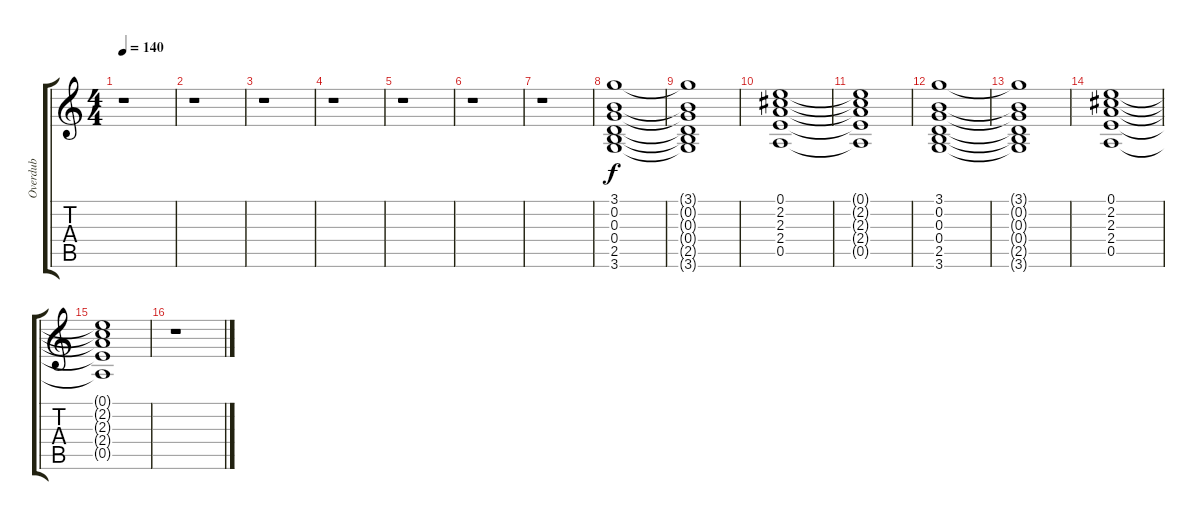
\track ("Overdub" "Overdub") {instrument distortionguitar}
\staff {score tabs}
\tuning (E4 B3 G3 D3 A2 E2) {hide}
\ts (4 4)
\tempo 140
\clef g2
\ks c
r.1{dy f} |
r.1 |
r.1 |
r.1 |
r.1 |
r.1 |
r.1 |
(3.1 0.2 0.3 0.4 2.5 3.6).1 |
(3.1{t} 0.2{t} 0.3{t} 0.4{t} 2.5{t} 3.6{t}).1 |
(0.1 2.2 2.3 2.4 0.5).1 |
(0.1{t} 2.2{t} 2.3{t} 2.4{t} 0.5{t}).1 |
(3.1 0.2 0.3 0.4 2.5 3.6).1 |
(3.1{t} 0.2{t} 0.3{t} 0.4{t} 2.5{t} 3.6{t}).1 |
(0.1 2.2 2.3 2.4 0.5).1 |
(0.1{t} 2.2{t} 2.3{t} 2.4{t} 0.5{t}).1 |
r.1
